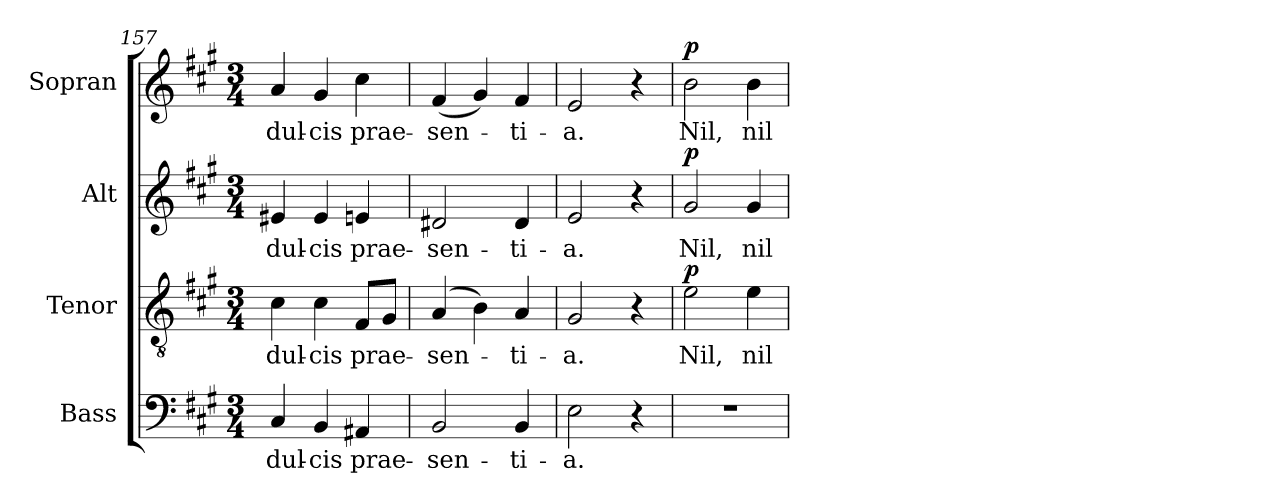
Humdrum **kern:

**kern	**text	**kern	**text	**dynam	**kern	**text	**dynam	**kern	**text	**dynam
*part4	*part4	*part3	*part3	*part3	*part2	*part2	*part2	*part1	*part1	*part1
*staff4	*staff4	*staff3	*staff3	*staff3	*staff2	*staff2	*staff2	*staff1	*staff1	*staff1
*I"Bass	*	*I"Tenor	*	*	*I"Alt	*	*	*I"Sopran	*	*
*I'B.	*	*I'T.	*	*	*I'A.	*	*	*I'S.	*	*
*clefF4	*	*clefGv2	*	*	*clefG2	*	*	*clefG2	*	*
*k[f#c#g#]	*	*k[f#c#g#]	*	*	*k[f#c#g#]	*	*	*k[f#c#g#]	*	*
*A:	*	*A:	*	*	*A:	*	*	*A:	*	*
*M3/4	*	*M3/4	*	*	*M3/4	*	*	*M3/4	*	*
=157	=157	=157	=157	=157	=157	=157	=157	=157	=157	=157
!	!LO:LY:b	!	!LO:LY:b	!	!	!LO:LY:b	!	!	!LO:LY:b	!
4C#/	dul-	4c#\	dul-	.	4e#X/	dul-	.	4a/	dul-	.
!	!LO:LY:b	!	!LO:LY:b	!	!	!LO:LY:b	!	!	!LO:LY:b	!
4BB/	-cis	4c#\	-cis	.	4e#/	-cis	.	4g#/	-cis	.
!	!LO:LY:b	!	!LO:LY:b	!	!	!LO:LY:b	!	!	!LO:LY:b	!
4AA#X/	prae-	8F#/L	prae-	.	4en/	prae-	.	4cc#\	prae-	.
.	.	8G#/J	.	.	.	.	.	.	.	.
!!LO:LB:g=z
=158	=158	=158	=158	=158	=158	=158	=158	=158	=158	=158
!	!LO:LY:b	!	!LO:LY:b	!	!	!LO:LY:b	!	!	!LO:LY:b	!
2BB/	-sen-	(4A/	-sen-	.	2d#X/	-sen-	.	(<4f#/	-sen-	.
.	.	4B\)	.	.	.	.	.	4g#/)	.	.
!	!LO:LY:b	!	!LO:LY:b	!	!	!LO:LY:b	!	!	!LO:LY:b	!
4BB/	-ti-	4A/	-ti-	.	4d#/	-ti-	.	4f#/	-ti-	.
=159	=159	=159	=159	=159	=159	=159	=159	=159	=159	=159
!	!LO:LY:b	!	!LO:LY:b	!	!	!LO:LY:b	!	!	!LO:LY:b	!
2E\	-a.	2G#/	-a.	.	2e/	-a.	.	2e/	-a.	.
4r	.	4r	.	.	4r	.	.	4r	.	.
=160	=160	=160	=160	=160	=160	=160	=160	=160	=160	=160
!	!	!	!LO:LY:b	!LO:DY:a	!	!LO:LY:b	!LO:DY:a	!	!LO:LY:b	!LO:DY:a
2.r	.	2e\	Nil,	p	2g#/	Nil,	p	2b\	Nil,	p
!	!	!	!LO:LY:b	!	!	!LO:LY:b	!	!	!LO:LY:b	!
.	.	4e\	nil	.	4g#/	nil	.	4b\	nil	.
=	=	=	=	=	=	=	=	=	=	=
*-	*-	*-	*-	*-	*-	*-	*-	*-	*-	*-
